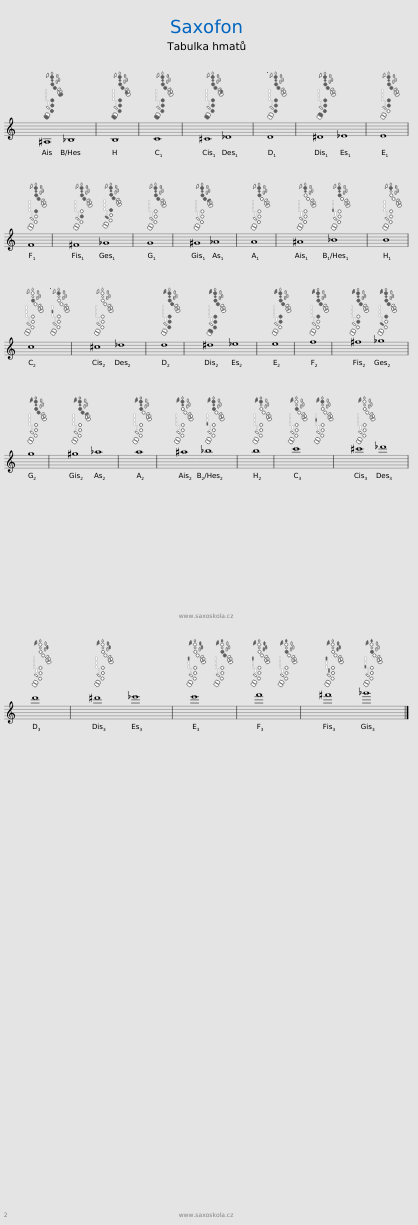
X:1
L:1/8
M:4/4
I:linebreak $
K:C
V:1 treble
V:1
 ^A,8 | _B,8 | B,8 | C8 | ^C8 | %5
 _D8 | D8 | ^D8 | _E8 | E8 |$ %10
 F8 | ^F8 | _G8 | G8 | ^G8 | %15
 _A8 | A8 | ^A8 | _B8 | B8 |$ %20
 c8 | ^c8 | _d8 | d8 | ^d8 | %25
 _e8 | e8 | f8 | ^f8 | _g8 |$ %30
 g8 | ^g8 | _a8 | a8 | ^a8 | %35
 _b8 | b8 | c'8 | ^c'8 | _d'8 |$ %40
 d'8 | ^d'8 | _e'8 | e'8 | f'8 | %45
 ^f'8 | _g'8 |] %47
